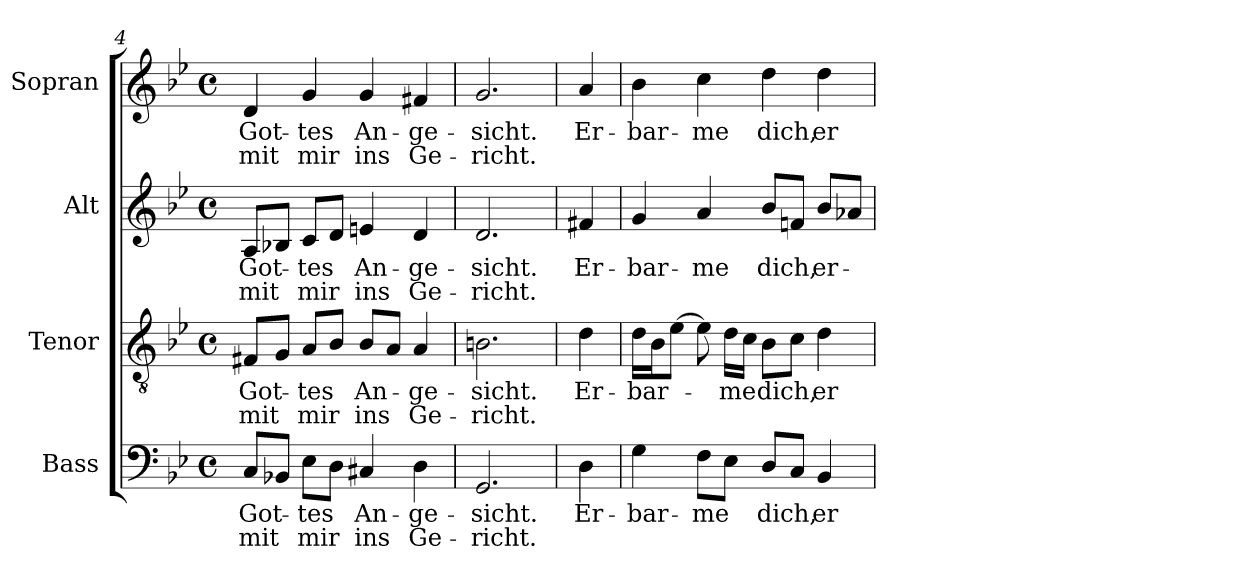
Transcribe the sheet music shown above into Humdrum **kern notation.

**kern	**text	**text	**kern	**text	**text	**kern	**text	**text	**kern	**text	**text
*part4	*part4	*part4	*part3	*part3	*part3	*part2	*part2	*part2	*part1	*part1	*part1
*staff4	*staff4	*staff4	*staff3	*staff3	*staff3	*staff2	*staff2	*staff2	*staff1	*staff1	*staff1
*I"Bass	*	*	*I"Tenor	*	*	*I"Alt	*	*	*I"Sopran	*	*
*I'B.	*	*	*I'T.	*	*	*I'A.	*	*	*I'S.	*	*
*clefF4	*	*	*clefGv2	*	*	*clefG2	*	*	*clefG2	*	*
*	*	*	*ITrd7c12	*	*	*	*	*	*	*	*
*k[b-e-]	*	*	*k[b-e-]	*	*	*k[b-e-]	*	*	*k[b-e-]	*	*
*B-:	*	*	*B-:	*	*	*B-:	*	*	*B-:	*	*
*M4/4	*	*	*M4/4	*	*	*M4/4	*	*	*M4/4	*	*
*met(c)	*	*	*met(c)	*	*	*met(c)	*	*	*met(c)	*	*
=4	=4	=4	=4	=4	=4	=4	=4	=4	=4	=4	=4
!	!LO:LY:b:color=#000000	!LO:LY:b:color=#000000	!	!	!	!	!	!	!	!	!
!	!	!	!	!LO:LY:b:color=#000000	!LO:LY:b:color=#000000	!	!	!	!	!	!
!	!	!	!	!	!	!	!LO:LY:b:color=#000000	!LO:LY:b:color=#000000	!	!	!
!	!	!	!	!	!	!	!	!	!	!LO:LY:b:color=#000000	!LO:LY:b:color=#000000
8Ci/L	Got-	mit	8FF#Xi/L	Got-	mit	8Ai/L	Got-	mit	4di/	Got-	mit
8BB-Xi/J	.	.	8GGi/J	.	.	8B-Xi/J	.	.	.	.	.
!	!LO:LY:b:color=#000000	!LO:LY:b:color=#000000	!	!	!	!	!	!	!	!	!
!	!	!	!	!LO:LY:b:color=#000000	!LO:LY:b:color=#000000	!	!	!	!	!	!
!	!	!	!	!	!	!	!LO:LY:b:color=#000000	!LO:LY:b:color=#000000	!	!	!
!	!	!	!	!	!	!	!	!	!	!LO:LY:b:color=#000000	!LO:LY:b:color=#000000
8E-i\L	-tes	mir	8AAi/L	-tes	mir	8ci/L	-tes	mir	4gi/	-tes	mir
8Di\J	.	.	8BB-i/J	.	.	8di/J	.	.	.	.	.
!	!LO:LY:b:color=#000000	!LO:LY:b:color=#000000	!	!	!	!	!	!	!	!	!
!	!	!	!	!LO:LY:b:color=#000000	!LO:LY:b:color=#000000	!	!	!	!	!	!
!	!	!	!	!	!	!	!LO:LY:b:color=#000000	!LO:LY:b:color=#000000	!	!	!
!	!	!	!	!	!	!	!	!	!	!LO:LY:b:color=#000000	!LO:LY:b:color=#000000
4C#Xi/	An-	ins	8BB-i/L	An-	ins	4eni/	An-	ins	4gi/	An-	ins
.	.	.	8AAi/J	.	.	.	.	.	.	.	.
!	!LO:LY:b:color=#000000	!LO:LY:b:color=#000000	!	!	!	!	!	!	!	!	!
!	!	!	!	!LO:LY:b:color=#000000	!LO:LY:b:color=#000000	!	!	!	!	!	!
!	!	!	!	!	!	!	!LO:LY:b:color=#000000	!LO:LY:b:color=#000000	!	!	!
!	!	!	!	!	!	!	!	!	!	!LO:LY:b:color=#000000	!LO:LY:b:color=#000000
4Di\	-ge-	Ge-	4AAi/	-ge-	Ge-	4di/	-ge-	Ge-	4f#Xi/	-ge-	Ge-
=5	=5	=5	=5	=5	=5	=5	=5	=5	=5	=5	=5
!	!LO:LY:b:color=#000000	!LO:LY:b:color=#000000	!	!	!	!	!	!	!	!	!
!	!	!	!	!LO:LY:b:color=#000000	!LO:LY:b:color=#000000	!	!	!	!	!	!
!	!	!	!	!	!	!	!LO:LY:b:color=#000000	!LO:LY:b:color=#000000	!	!	!
!	!	!	!	!	!	!	!	!	!	!LO:LY:b:color=#000000	!LO:LY:b:color=#000000
2.GGi/	-sicht.	-richt.	2.BBni\	-sicht.	-richt.	2.di/	-sicht.	-richt.	2.gZi/	-sicht.	-richt.
!!LO:PB:g=z
=6	=6	=6	=6	=6	=6	=6	=6	=6	=6	=6	=6
!	!LO:LY:b:color=#000000	!	!	!	!	!	!	!	!	!	!
!	!	!	!	!LO:LY:b:color=#000000	!	!	!	!	!	!	!
!	!	!	!	!	!	!	!LO:LY:b:color=#000000	!	!	!	!
!	!	!	!	!	!	!	!	!	!	!LO:LY:b:color=#000000	!
4Di\	Er-	.	4Di\	Er-	.	4f#Xi/	Er-	.	4ai/	Er-	.
=7	=7	=7	=7	=7	=7	=7	=7	=7	=7	=7	=7
!	!LO:LY:b:color=#000000	!	!	!	!	!	!	!	!	!	!
!	!	!	!	!LO:LY:b:color=#000000	!	!	!	!	!	!	!
!	!	!	!	!	!	!	!LO:LY:b:color=#000000	!	!	!	!
!	!	!	!	!	!	!	!	!	!	!LO:LY:b:color=#000000	!
4Gi\	-bar-	.	16Di\LL	-bar-	.	4gi/	-bar-	.	4b-i\	-bar-	.
.	.	.	16BB-i\J	.	.	.	.	.	.	.	.
.	.	.	[>8E-i\J	.	.	.	.	.	.	.	.
!	!LO:LY:b:color=#000000	!	!	!	!	!	!	!	!	!	!
!	!	!	!	!	!	!	!LO:LY:b:color=#000000	!	!	!	!
!	!	!	!	!	!	!	!	!	!	!LO:LY:b:color=#000000	!
8Fi\L	-me	.	8E-i\]	.	.	4ai/	-me	.	4cci\	-me	.
!	!	!	!	!LO:LY:b:color=#000000	!	!	!	!	!	!	!
8E-i\J	.	.	16Di\LL	-me	.	.	.	.	.	.	.
.	.	.	16Ci\JJ	.	.	.	.	.	.	.	.
!	!LO:LY:b:color=#000000	!	!	!	!	!	!	!	!	!	!
!	!	!	!	!LO:LY:b:color=#000000	!	!	!	!	!	!	!
!	!	!	!	!	!	!	!LO:LY:b:color=#000000	!	!	!	!
!	!	!	!	!	!	!	!	!	!	!LO:LY:b:color=#000000	!
8Di/L	dich,	.	8BB-i\L	dich,	.	8b-i/L	dich,	.	4ddi\	dich,	.
8Ci/J	.	.	8Ci\J	.	.	8fni/J	.	.	.	.	.
!	!LO:LY:b:color=#000000	!	!	!	!	!	!	!	!	!	!
!	!	!	!	!LO:LY:b:color=#000000	!	!	!	!	!	!	!
!	!	!	!	!	!	!	!LO:LY:b:color=#000000	!	!	!	!
!	!	!	!	!	!	!	!	!	!	!LO:LY:b:color=#000000	!
4BB-i/	er	.	4Di\	er-	.	8b-i/L	er-	.	4ddi\	er-	.
.	.	.	.	.	.	8a-Xi/J	.	.	.	.	.
=	=	=	=	=	=	=	=	=	=	=	=
*-	*-	*-	*-	*-	*-	*-	*-	*-	*-	*-	*-
